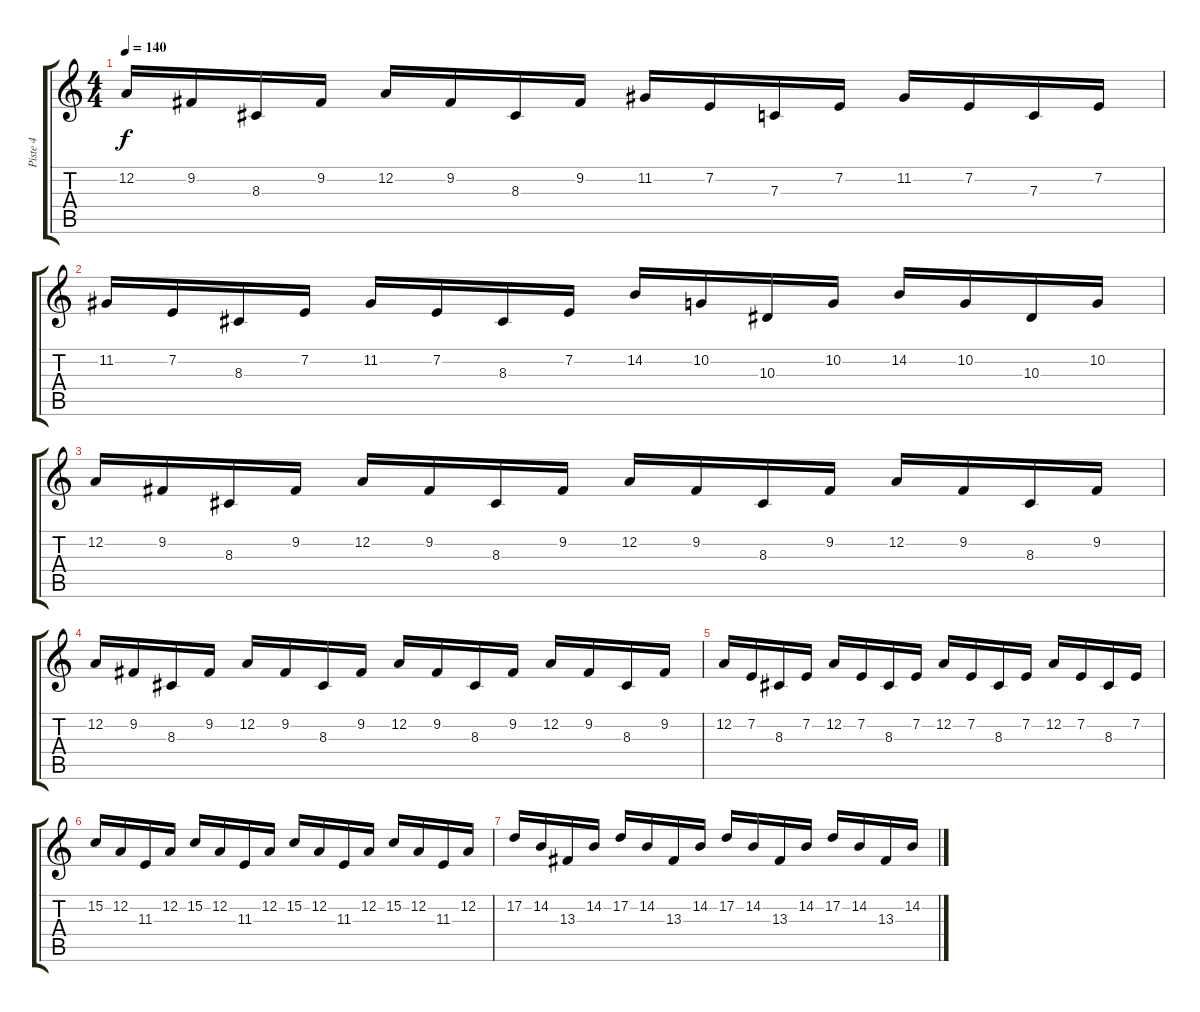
\track ("Piste 4" "Piste 4") {instrument lead1square}
\staff {score tabs}
\tuning (D4 A3 F3 C3 G2 D2) {hide}
\ts (4 4)
\tempo 140
\clef g2
\ks c
12.2.16{dy f} 9.2.16 8.3.16 9.2.16 12.2.16 9.2.16 8.3.16 9.2.16 11.2.16 7.2.16 7.3.16 7.2.16 11.2.16 7.2.16 7.3.16 7.2.16 |
11.2.16 7.2.16 8.3.16 7.2.16 11.2.16 7.2.16 8.3.16 7.2.16 14.2.16 10.2.16 10.3.16 10.2.16 14.2.16 10.2.16 10.3.16 10.2.16 |
12.2.16 9.2.16 8.3.16 9.2.16 12.2.16 9.2.16 8.3.16 9.2.16 12.2.16 9.2.16 8.3.16 9.2.16 12.2.16 9.2.16 8.3.16 9.2.16 |
12.2.16 9.2.16 8.3.16 9.2.16 12.2.16 9.2.16 8.3.16 9.2.16 12.2.16 9.2.16 8.3.16 9.2.16 12.2.16 9.2.16 8.3.16 9.2.16 |
12.2.16 7.2.16 8.3.16 7.2.16 12.2.16 7.2.16 8.3.16 7.2.16 12.2.16 7.2.16 8.3.16 7.2.16 12.2.16 7.2.16 8.3.16 7.2.16 |
15.2.16 12.2.16 11.3.16 12.2.16 15.2.16 12.2.16 11.3.16 12.2.16 15.2.16 12.2.16 11.3.16 12.2.16 15.2.16 12.2.16 11.3.16 12.2.16 |
17.2.16 14.2.16 13.3.16 14.2.16 17.2.16 14.2.16 13.3.16 14.2.16 17.2.16 14.2.16 13.3.16 14.2.16 17.2.16 14.2.16 13.3.16 14.2.16
